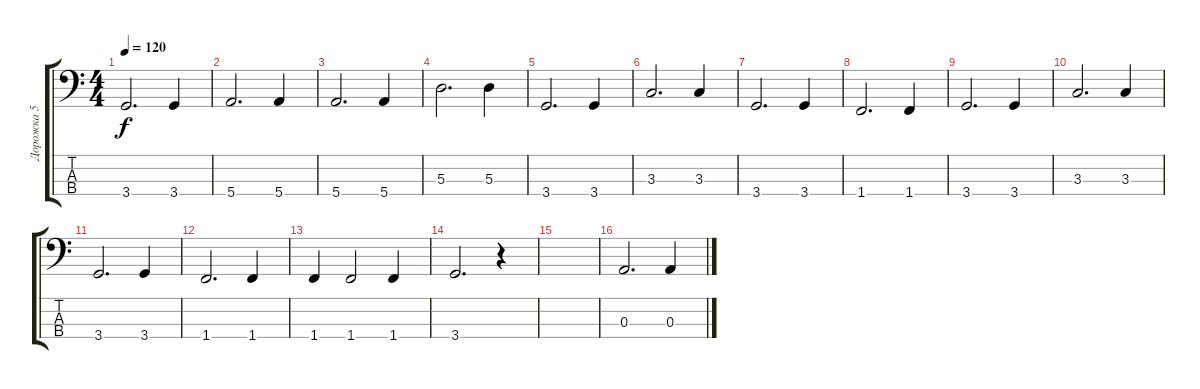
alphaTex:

\track ("Дорожка 5" "Дорожка 5") {instrument electricbassfinger}
\staff {score tabs}
\tuning (G2 D2 A1 E1) {hide}
\ts (4 4)
\tempo 120
\clef f4
\ks c
3.4.2{d dy f} 3.4.4 |
5.4.2{d} 5.4.4 |
5.4.2{d} 5.4.4 |
5.3.2{d} 5.3.4 |
3.4.2{d} 3.4.4 |
3.3.2{d} 3.3.4 |
3.4.2{d} 3.4.4 |
1.4.2{d} 1.4.4 |
3.4.2{d} 3.4.4 |
3.3.2{d} 3.3.4 |
3.4.2{d} 3.4.4 |
1.4.2{d} 1.4.4 |
1.4.4 1.4.2 1.4.4 |
3.4.2{d} r.4 |
|
0.3.2{d} 0.3.4
